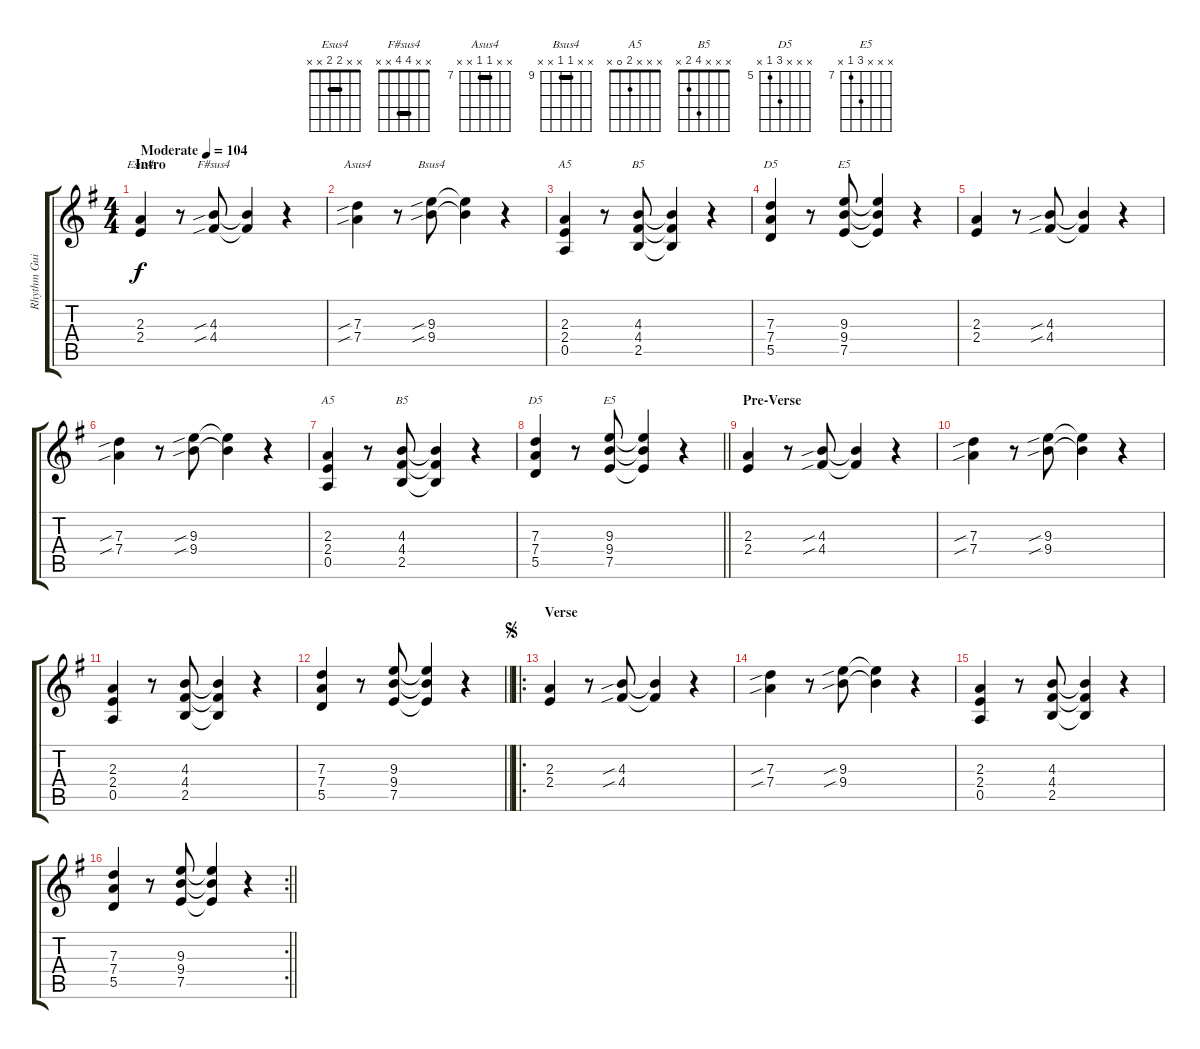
\track ("Rhythm Guitar" "Rhythm Gui") {instrument overdrivenguitar}
\staff {score tabs}
\tuning (E4 B3 G3 D3 A2 E2) {hide}
\chord ("Esus4" x x 2 2 x x) {barre 2}
\chord ("F#sus4" x x 4 4 x x) {barre 4}
\chord ("Asus4" x x 7 7 x x) {firstfret 7 barre 7}
\chord ("Bsus4" x x 9 9 x x) {firstfret 9 barre 9}
\chord ("A5" x x 2 2 0 x) {barre 2}
\chord ("B5" x x 4 4 2 x) {barre 4}
\chord ("D5" x x 7 7 5 x) {firstfret 5 barre 7}
\chord ("E5" x x 9 9 7 x) {firstfret 7 barre 9}
\chord ("A5" x x x 2 0 x)
\chord ("B5" x x x 4 2 x)
\chord ("D5" x x x 7 5 x) {firstfret 5}
\chord ("E5" x x x 9 7 x) {firstfret 7}
\ts (4 4)
\section ("" "Intro")
\tempo (104 "Moderate")
\clef g2
\ks g
(2.3 2.4).4{ch "Esus4" dy f instrument overdrivenguitar} r.8 (4.3{sib} 4.4{sib}).8{ch "F#sus4"} (4.3{t} 4.4{t}).4 r.4 |
(7.3{sib} 7.4{sib}).4{ch "Asus4"} r.8 (9.3{sib} 9.4{sib}).8{ch "Bsus4"} (9.3{t} 9.4{t}).4 r.4 |
(2.3 2.4 0.5).4{ch "A5"} r.8 (4.3 4.4 2.5).8{ch "B5"} (4.3{t} 4.4{t} 2.5{t}).4 r.4 |
(7.3 7.4 5.5).4{ch "D5"} r.8 (9.3 9.4 7.5).8{ch "E5"} (9.3{t} 9.4{t} 7.5{t}).4 r.4 |
(2.3 2.4).4 r.8 (4.3{sib} 4.4{sib}).8 (4.3{t} 4.4{t}).4 r.4 |
(7.3{sib} 7.4{sib}).4 r.8 (9.3{sib} 9.4{sib}).8 (9.3{t} 9.4{t}).4 r.4 |
(2.3 2.4 0.5).4{ch "A5"} r.8 (4.3 4.4 2.5).8{ch "B5"} (4.3{t} 4.4{t} 2.5{t}).4 r.4 |
\barLineRight lightlight
(7.3 7.4 5.5).4{ch "D5"} r.8 (9.3 9.4 7.5).8{ch "E5"} (9.3{t} 9.4{t} 7.5{t}).4 r.4 |
\section ("" "Pre-Verse")
(2.3 2.4).4 r.8 (4.3{sib} 4.4{sib}).8 (4.3{t} 4.4{t}).4 r.4 |
(7.3{sib} 7.4{sib}).4 r.8 (9.3{sib} 9.4{sib}).8 (9.3{t} 9.4{t}).4 r.4 |
(2.3 2.4 0.5).4 r.8 (4.3 4.4 2.5).8 (4.3{t} 4.4{t} 2.5{t}).4 r.4 |
\barLineRight lightlight
(7.3 7.4 5.5).4 r.8 (9.3 9.4 7.5).8 (9.3{t} 9.4{t} 7.5{t}).4 r.4 |
\ro
\section ("" "Verse")
\jump segno
(2.3 2.4).4 r.8 (4.3{sib} 4.4{sib}).8 (4.3{t} 4.4{t}).4 r.4 |
(7.3{sib} 7.4{sib}).4 r.8 (9.3{sib} 9.4{sib}).8 (9.3{t} 9.4{t}).4 r.4 |
(2.3 2.4 0.5).4 r.8 (4.3 4.4 2.5).8 (4.3{t} 4.4{t} 2.5{t}).4 r.4 |
\rc 2
\barLineRight lightlight
(7.3 7.4 5.5).4 r.8 (9.3 9.4 7.5).8 (9.3{t} 9.4{t} 7.5{t}).4 r.4
